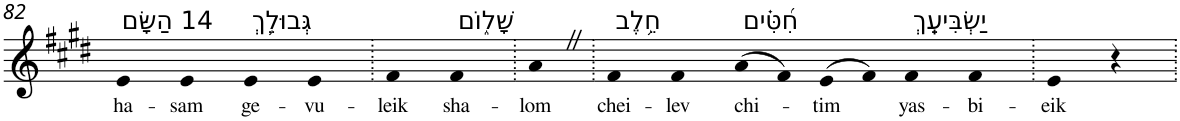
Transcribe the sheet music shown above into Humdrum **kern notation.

**kern	**text
*part1	*part1
*staff1	*staff1
*I"Piano	*
*I'Pno	*
!!LO:PB:g=z
*clefG2	*
*k[f#c#g#d#]	*
*E:	*
=82	=82
!LO:TX:a:t=14 הַשָּׂם	!
!	!LO:LY:b
4e	ha-
!	!LO:LY:b
4e	-sam
!LO:TX:a:t=גְּבוּלֵ֥ךְ	!
!	!LO:LY:b
4e	ge-
!	!LO:LY:b
4e	-vu-
=83.	=83.
!	!LO:LY:b
4f#	-leik
!LO:TX:a:t=שָׁל֑וֹם	!
!	!LO:LY:b
4f#	sha-
=84.	=84.
!	!LO:LY:b
4aZ	-lom
=85.	=85.
!LO:TX:a:t=חֵ֥לֶב	!
!	!LO:LY:b
4f#	chei-
!	!LO:LY:b
4f#	-lev
!LO:TX:a:t=חִ֝טִּ֗ים	!
!	!LO:LY:b
(>8a	chi-
8f#)	.
!	!LO:LY:b
(>8e	-tim
8f#)	.
!LO:TX:a:t=יַשְׂבִּיעֵֽךְ	!
!	!LO:LY:b
4f#	yas-
!	!LO:LY:b
4f#	-bi-
=86.	=86.
!	!LO:LY:b
4e	-eik
4r	.
=.	=.
*-	*-
